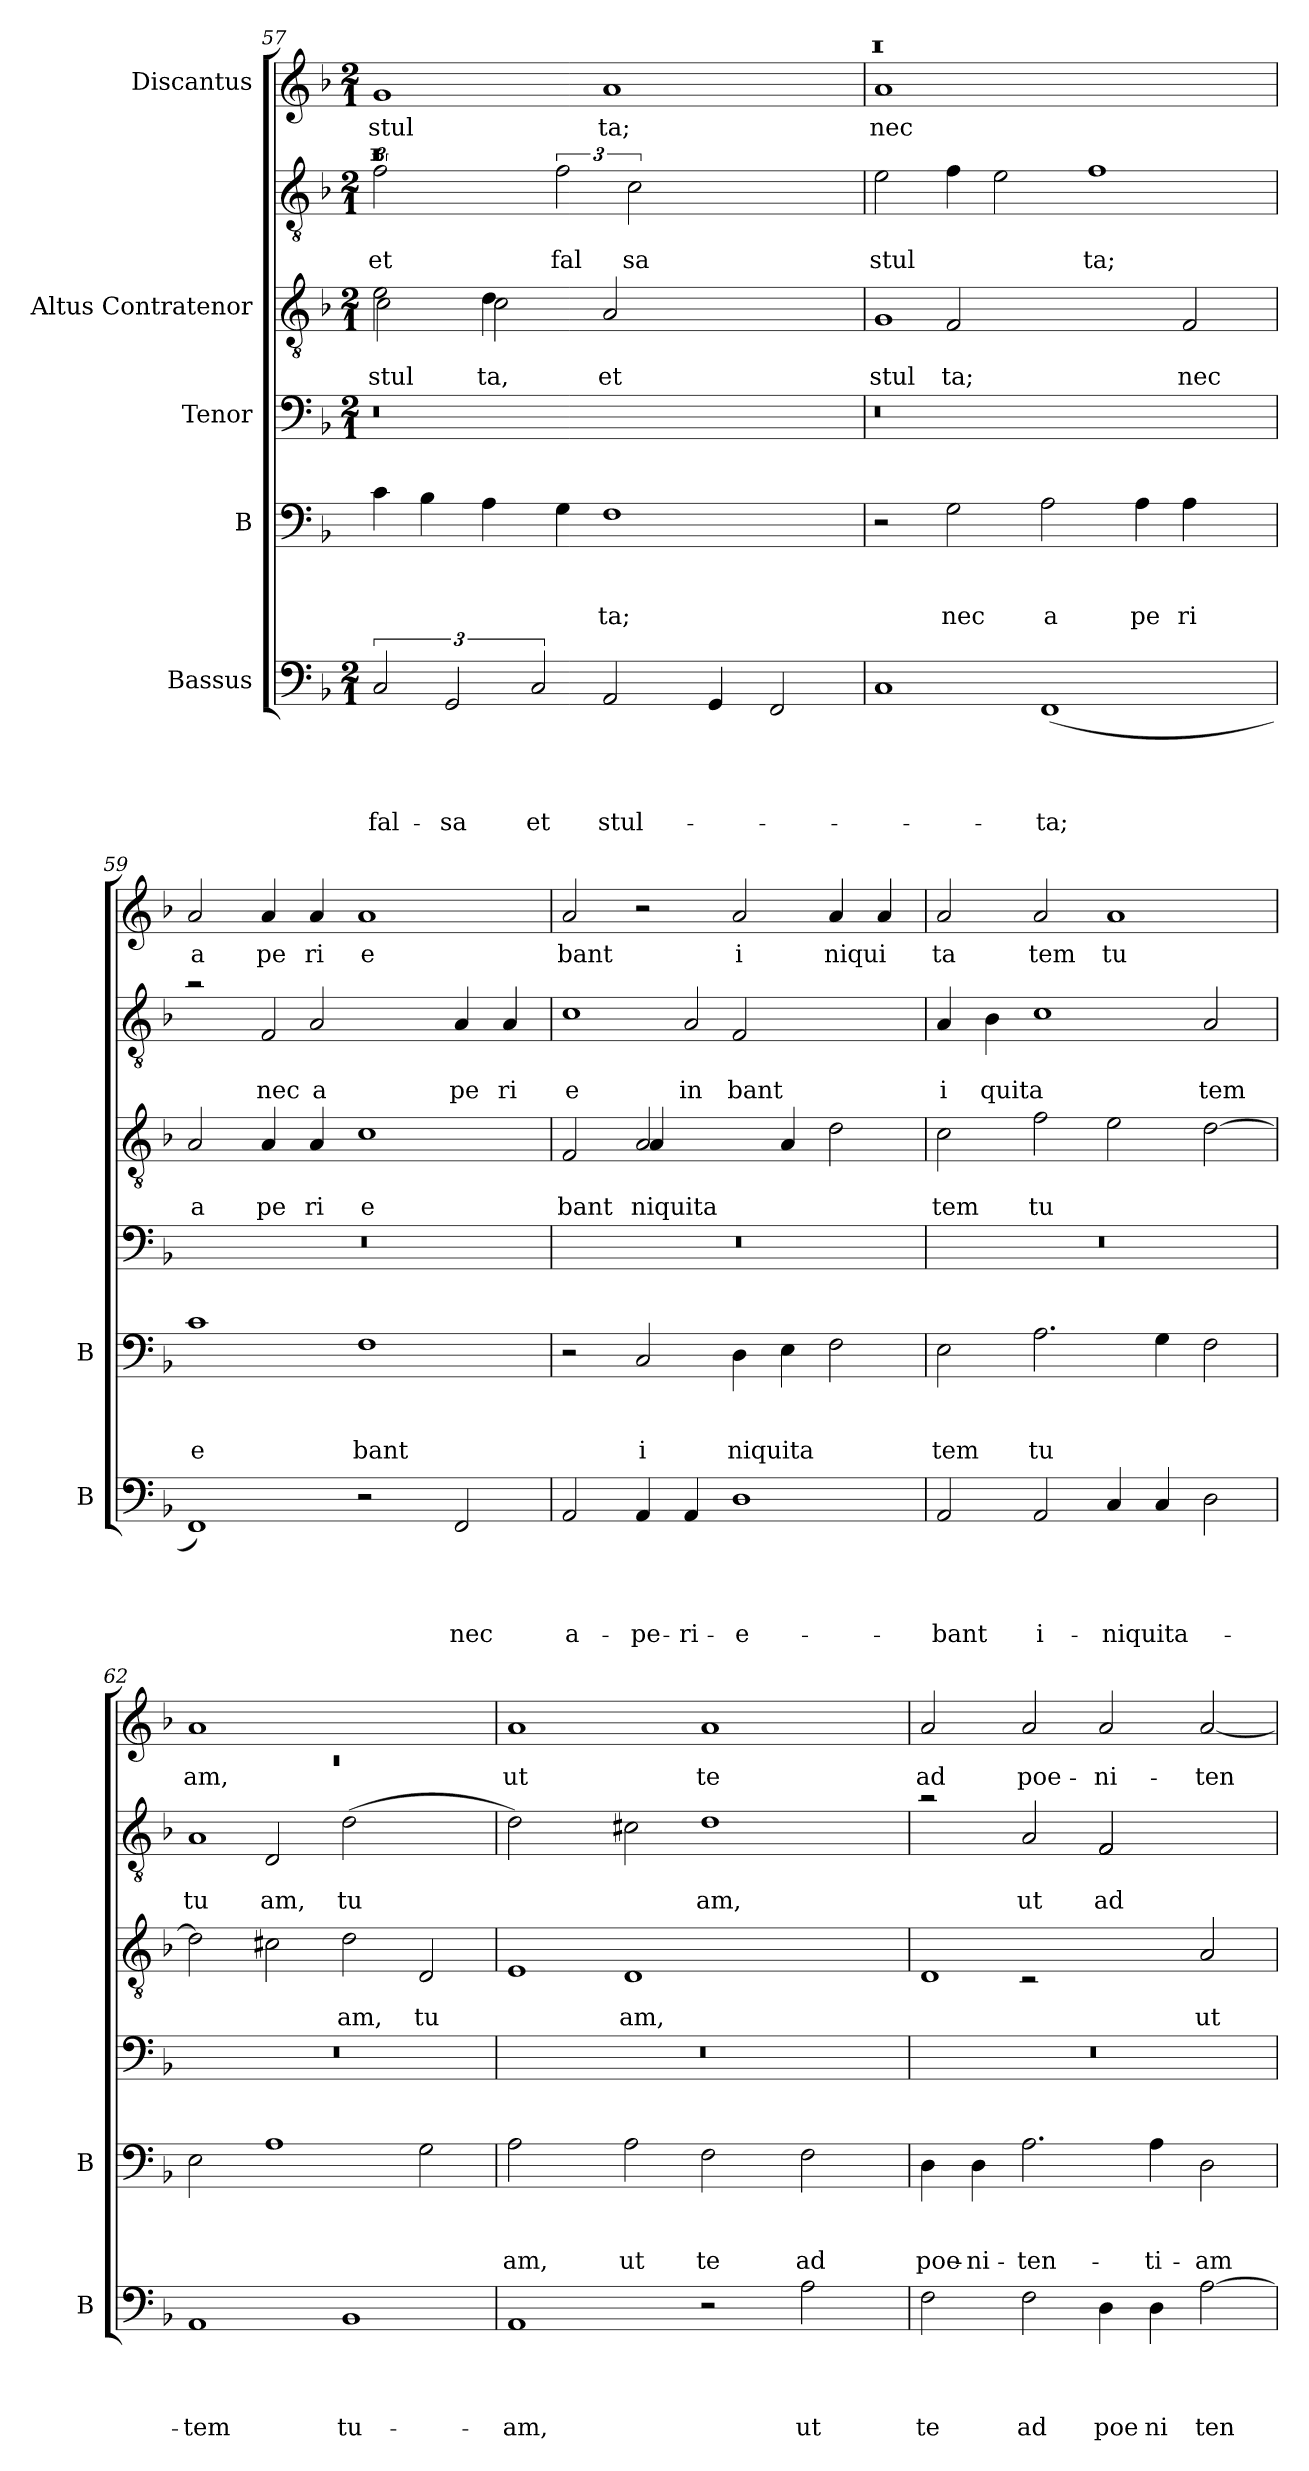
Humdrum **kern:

**kern	**text	**text	**text	**text	**kern	**text	**text	**text	**kern	**kern	**text	**text	**kern	**text	**text	**kern	**text
*part5	*part5	*part5	*part5	*part5	*part4	*part4	*part4	*part4	*part3	*part2	*part2	*part2	*part2	*part2	*part2	*part1	*part1
*staff6	*staff6	*staff6	*staff6	*staff6	*staff5	*staff5	*staff5	*staff5	*staff4	*staff3	*staff3	*staff3	*staff2	*staff2	*staff2	*staff1	*staff1
*I"Bassus	*	*	*	*	*I"B	*	*	*	*I"Tenor	*I"Altus Contratenor	*	*	*	*	*	*I"Discantus	*
*I'B	*	*	*	*	*I'B	*	*	*	*	*	*	*	*	*	*	*	*
!!LO:LB:g=z
*clefF4	*	*	*	*	*clefF4	*	*	*	*clefF4	*clefGv2	*	*	*clefGv2	*	*	*clefG2	*
*k[b-]	*	*	*	*	*k[b-]	*	*	*	*k[b-]	*k[b-]	*	*	*k[b-]	*	*	*k[b-]	*
*F:	*	*	*	*	*F:	*	*	*	*F:	*F:	*	*	*F:	*	*	*F:	*
*M2/1	*	*	*	*	*	*	*	*	*M2/1	*M2/1	*	*	*M2/1	*	*	*M2/1	*
=57	=57	=57	=57	=57	=57	=57	=57	=57	=57	=57	=57	=57	=57	=57	=57	=57	=57
!	!	!	!	!LO:LY:b	!	!	!	!	!	!	!	!LO:LY:b	!LO:N:vis=1	!	!LO:LY:b	!	!LO:LY:b
*	*	*	*	*	*	*	*	*	*	*^	*	*	*^	*	*	*	*
*	*	*	*	*	*	*	*	*	*	*	*	*	*	*	*^	*	*	*	*
3C/	.	.	.	fal-	4c\	.	.	.	0r	2e\	2c\	.	stul	0ra	2.ryy	3f\	.	et	1g	stul
.	.	.	.	.	4B-\	.	.	.	.	.	.	.	.	.	.	.	.	.	.	.
!	!	!	!	!LO:LY:b	!	!	!	!	!	!	!	!	!	!	!	!	!	!	!	!
3GG/	.	.	.	-sa	.	.	.	.	.	.	.	.	.	.	.	4ryy	.	.	.	.
!	!	!	!	!	!	!	!	!	!	!	!	!	!LO:LY:b	!	!	!	!	!	!	!
.	.	.	.	.	4A\	.	.	.	.	4d<\	2c\	.	ta,	.	.	.	.	.	.	.
.	.	.	.	.	.	.	.	.	.	.	.	.	.	.	.	3%5ryy	.	.	.	.
!	!	!	!	!LO:LY:b	!	!	!	!	!	!	!	!	!	!	!	!	!	!	!	!
3C/	.	.	.	et	.	.	.	.	.	.	.	.	.	.	.	.	.	.	.	.
!	!	!	!	!	!	!	!	!	!	!	!	!	!	!	!	!	!	!LO:LY:b	!	!
.	.	.	.	.	4G\	.	.	.	.	2.ryy	.	.	.	.	3f\	.	.	fal	.	.
!	!	!	!	!LO:LY:b	!	!	!	!LO:LY:b	!	!	!	!	!LO:LY:b	!	!	!	!	!	!	!LO:LY:b
2AA/	.	.	.	stul-	1F	.	.	-ta;	.	.	2A/	.	et	.	.	.	.	.	1a	ta;
!	!	!	!	!	!	!	!	!	!	!	!	!	!	!	!	!	!	!LO:LY:b	!	!
.	.	.	.	.	.	.	.	.	.	.	.	.	.	.	3c\	.	.	sa	.	.
.	.	.	.	.	.	.	.	.	.	.	.	.	.	.	4ryy	.	.	.	.	.
4GG</	.	.	.	.	.	.	.	.	.	2.ryy	2.ryy	.	.	.	.	.	.	.	.	.
.	.	.	.	.	.	.	.	.	.	.	.	.	.	.	12%7ryy	.	.	.	.	.
2FF/	.	.	.	.	.	.	.	.	.	.	.	.	.	.	.	.	.	.	.	.
.	.	.	.	.	4ryy	.	.	.	4ryy	.	.	.	.	4ryy	.	.	.	.	4ryy	.
*	*	*	*	*	*	*	*	*	*	*	*	*	*	*v	*v	*v	*	*	*	*
=58	=58	=58	=58	=58	=58	=58	=58	=58	=58	=58	=58	=58	=58	=58	=58	=58	=58	=58
!	!	!	!	!	!	!	!	!	!	!	!	!	!LO:LY:b	!	!	!LO:LY:b	!LO:N:vis=1	!LO:LY:b
*	*	*	*	*	*	*	*	*	*	*	*	*	*	*	*	*	*^	*
1C	.	.	.	.	2r	.	.	.	0r	1G	2ryy	.	stul	2e\	.	stul	0raa	1a	nec
!	!	!	!	!	!	!	!	!LO:LY:b	!	!	!	!	!LO:LY:b	!	!	!	!	!	!
.	.	.	.	.	2G\	.	.	nec	.	.	2F/	.	ta;	4f\	.	.	.	.	.
.	.	.	.	.	.	.	.	.	.	.	.	.	.	2e>\	.	.	.	.	.
!	!	!	!	!LO:LY:b	!	!	!	!LO:LY:b	!	!	!	!	!	!	!	!	!	!	!
(<1FF	.	.	.	-ta;	2A\	.	.	a	.	1ryy	2.ryy	.	.	.	.	.	.	4ryy	.
!	!	!	!	!	!	!	!	!	!	!	!	!	!	!	!	!LO:LY:b	!	!	!
.	.	.	.	.	.	.	.	.	.	.	.	.	.	1f	.	ta;	.	1ryy	.
!	!	!	!	!	!	!	!	!LO:LY:b	!	!	!	!	!	!	!	!	!	!	!
.	.	.	.	.	4A\	.	.	pe	.	.	.	.	.	.	.	.	.	.	.
!	!	!	!	!	!	!	!	!LO:LY:b	!	!	!	!	!LO:LY:b	!	!	!	!	!	!
.	.	.	.	.	4A\	.	.	ri	.	.	2F/	.	nec	.	.	.	.	.	.
4ryy	.	.	.	.	4ryy	.	.	.	4ryy	4ryy	.	.	.	.	.	.	4ryy	.	.
*	*	*	*	*	*	*	*	*	*	*v	*v	*	*	*	*	*	*v	*v	*
=59	=59	=59	=59	=59	=59	=59	=59	=59	=59	=59	=59	=59	=59	=59	=59	=59	=59
!	!	!	!	!	!	!	!	!LO:LY:b	!	!	!	!LO:LY:b	!	!	!	!	!LO:LY:b
*	*	*	*	*	*	*	*	*	*	*	*	*	*^	*	*	*	*
1FF)	.	.	.	.	1c	.	.	e	0r	2A/	.	a	2ra	2.ryy	.	.	2a/	a
!	!	!	!	!	!	!	!	!	!	!	!	!LO:LY:b	!	!	!	!LO:LY:b	!	!LO:LY:b
.	.	.	.	.	.	.	.	.	.	4A/	.	pe	2F/	.	.	nec	4a/	pe
!	!	!	!	!	!	!	!	!	!	!	!	!LO:LY:b	!	!	!	!LO:LY:b	!	!LO:LY:b
.	.	.	.	.	.	.	.	.	.	4A/	.	ri	.	2A/	.	a	4a/	ri
!	!	!	!	!	!	!	!	!LO:LY:b	!	!	!	!LO:LY:b	!	!	!	!	!	!LO:LY:b
2r	.	.	.	.	1F	.	.	bant	.	1c	.	e	1ryy	.	.	.	1a	e
.	.	.	.	.	.	.	.	.	.	.	.	.	.	4ryy	.	.	.	.
!	!	!	!	!LO:LY:b	!	!	!	!	!	!	!	!	!	!	!	!LO:LY:b	!	!
2FF/	.	.	.	nec	.	.	.	.	.	.	.	.	.	4A/	.	pe	.	.
!	!	!	!	!	!	!	!	!	!	!	!	!	!	!	!	!LO:LY:b	!	!
.	.	.	.	.	.	.	.	.	.	.	.	.	.	4A/	.	ri	.	.
=60	=60	=60	=60	=60	=60	=60	=60	=60	=60	=60	=60	=60	=60	=60	=60	=60	=60	=60
!	!	!	!	!LO:LY:b	!	!	!	!	!	!	!	!LO:LY:b	!	!	!	!LO:LY:b	!	!LO:LY:b
*	*	*	*	*	*	*	*	*	*	*^	*	*	*	*	*	*	*	*
2AA/	.	.	.	a-	2r	.	.	.	0r	2F/	2ryy	.	bant	1c	2.ryy	.	e	2a/	bant
!	!	!	!	!LO:LY:b	!	!	!	!LO:LY:b	!	!	!	!	!LO:LY:b	!	!	!	!	!	!
!	!	!	!	!	!	!	!	!	!	!	!	!	!LO:LY:b	!	!	!	!	!	!
4AA/	.	.	.	-pe-	2C/	.	.	i	.	2A/	4A/	.	niquita	.	.	.	.	2r	.
!	!	!	!	!LO:LY:b	!	!	!	!	!	!	!	!	!	!	!	!	!LO:LY:b	!	!
4AA/	.	.	.	-ri-	.	.	.	.	.	.	2ryy	.	.	.	2A/	.	in	.	.
!	!	!	!	!LO:LY:b	!	!	!	!LO:LY:b	!	!	!	!	!	!	!	!	!LO:LY:b	!	!LO:LY:b
1D	.	.	.	-e-	4D\	.	.	niquita	.	1ryy	.	.	.	2F/	.	.	bant	2a/	i
.	.	.	.	.	4E\	.	.	.	.	.	4A/	.	.	.	2ryy	.	.	.	.
!	!	!	!	!	!	!	!	!	!	!	!	!	!	!	!	!	!	!	!LO:LY:b
.	.	.	.	.	2F\	.	.	.	.	.	2d\	.	.	2ryy	.	.	.	4a/	niqui
.	.	.	.	.	.	.	.	.	.	.	.	.	.	.	4ryy	.	.	4a/	.
*	*	*	*	*	*	*	*	*	*	*v	*v	*	*	*	*	*	*	*	*
=61	=61	=61	=61	=61	=61	=61	=61	=61	=61	=61	=61	=61	=61	=61	=61	=61	=61	=61
!	!	!	!	!LO:LY:b	!	!	!	!LO:LY:b	!	!	!	!LO:LY:b	!	!	!	!LO:LY:b	!	!LO:LY:b
*	*	*	*	*	*	*	*	*	*	*	*	*	*v	*v	*	*	*	*
2AA/	.	.	.	-bant	2E\	.	.	tem	0r	2c\	.	tem	4A/	.	i	2a/	ta
!	!	!	!	!	!	!	!	!	!	!	!	!	!	!	!LO:LY:b	!	!
.	.	.	.	.	.	.	.	.	.	.	.	.	4B-\	.	quita	.	.
!	!	!	!	!LO:LY:b	!	!	!	!LO:LY:b	!	!	!	!LO:LY:b	!	!	!	!	!LO:LY:b
2AA/	.	.	.	i-	2.A\	.	.	tu	.	2f\	.	tu	1c	.	.	2a/	tem
!	!	!	!	!LO:LY:b	!	!	!	!	!	!	!	!	!	!	!	!	!LO:LY:b
4C/	.	.	.	-niquita-	.	.	.	.	.	2e\	.	.	.	.	.	1a	tu
4C/	.	.	.	.	4G\	.	.	.	.	.	.	.	.	.	.	.	.
!	!	!	!	!	!	!	!	!	!	!	!	!	!	!	!LO:LY:b	!	!
2D\	.	.	.	.	2F\	.	.	.	.	[>2d\	.	.	2A/	.	tem	.	.
=62	=62	=62	=62	=62	=62	=62	=62	=62	=62	=62	=62	=62	=62	=62	=62	=62	=62
*	*	*	*	*	*	*	*	*	*	*	*	*	*	*	*	*^	*
!	!	!	!	!LO:LY:b	!	!	!	!	!	!	!	!	!	!	!LO:LY:b	!	!LO:N:vis=1	!LO:LY:b
*	*	*	*	*	*	*	*	*	*	*	*	*	*^	*	*	*	*	*
1AA	.	.	.	-tem	2E\	.	.	.	0r	2d\]	.	.	1A	2ryy	.	tu	1a	0rc	am,
!	!	!	!	!	!	!	!	!	!	!	!	!	!	!	!	!LO:LY:b	!	!	!
.	.	.	.	.	1A	.	.	.	.	2c#\	.	.	.	2D/	.	am,	.	.	.
!	!	!	!	!LO:LY:b	!	!	!	!	!	!	!	!LO:LY:b	!	!	!	!LO:LY:b	!	!	!
1BB-	.	.	.	tu-	.	.	.	.	.	2d\	.	am,	2ryy	(>2d\	.	tu	1ryy	.	.
!	!	!	!	!	!	!	!	!	!	!	!	!LO:LY:b	!	!	!	!	!	!	!
.	.	.	.	.	2G\	.	.	.	.	2D/	.	tu	2ryy	2ryy	.	.	.	.	.
*	*	*	*	*	*	*	*	*	*	*	*	*	*	*	*	*	*v	*v	*
!!LO:LB:g=z
=63	=63	=63	=63	=63	=63	=63	=63	=63	=63	=63	=63	=63	=63	=63	=63	=63	=63	=63
!	!	!	!	!LO:LY:b	!	!	!	!LO:LY:b	!	!	!	!	!	!	!	!	!	!LO:LY:b
*	*	*	*	*	*	*	*	*	*	*^	*	*	*	*	*	*	*	*
1AA	.	.	.	-am,	2A\	.	.	am,	0r	1E	2ryy	.	.	4ryy	2d\)	.	.	1a	ut
.	.	.	.	.	.	.	.	.	.	.	.	.	.	16.ryy	.	.	.	.	.
.	.	.	.	.	.	.	.	.	.	.	.	.	.	1ryy	.	.	.	.	.
!	!	!	!	!	!	!	!	!LO:LY:b	!	!	!	!	!LO:LY:b	!	!	!	!	!	!
.	.	.	.	.	2A\	.	.	ut	.	.	1D	.	am,	.	2c#\	.	.	.	.
!	!	!	!	!	!	!	!	!LO:LY:b	!	!	!	!	!	!	!	!	!LO:LY:b	!	!LO:LY:b
2r	.	.	.	.	2F\	.	.	te	.	2ryy	.	.	.	.	1d	.	am,	1a	te
.	.	.	.	.	.	.	.	.	.	.	.	.	.	2ryy	.	.	.	.	.
!	!	!	!	!LO:LY:b	!	!	!	!LO:LY:b	!	!	!	!	!	!	!	!	!	!	!
2A\	.	.	.	ut	2F\	.	.	ad	.	2ryy	2ryy	.	.	.	.	.	.	.	.
.	.	.	.	.	.	.	.	.	.	.	.	.	.	8ryy	.	.	.	.	.
.	.	.	.	.	.	.	.	.	.	.	.	.	.	32ryy	.	.	.	.	.
=64	=64	=64	=64	=64	=64	=64	=64	=64	=64	=64	=64	=64	=64	=64	=64	=64	=64	=64	=64
!	!	!	!	!LO:LY:b	!	!	!	!LO:LY:b	!	!	!	!	!	!	!	!	!	!	!LO:LY:b
2F\	.	.	.	te	4D\	.	.	poe-	0r	1D	2ryy	.	.	2ra	1ryy	.	.	2a/	ad
!	!	!	!	!	!	!	!	!LO:LY:b	!	!	!	!	!	!	!	!	!	!	!
.	.	.	.	.	4D\	.	.	-ni-	.	.	.	.	.	.	.	.	.	.	.
!	!	!	!	!LO:LY:b	!	!	!	!LO:LY:b	!	!	!	!	!	!	!	!	!LO:LY:b	!	!LO:LY:b
2F\	.	.	.	ad	2.A\	.	.	-ten-	.	.	2rC	.	.	2A/	.	.	ut	2a/	poe-
!	!	!	!	!LO:LY:b	!	!	!	!	!	!	!	!	!	!	!	!	!LO:LY:b	!	!
!	!	!	!	!	!	!	!	!	!	!	!	!	!	!	!	!	!LO:LY:b	!	!LO:LY:b
4D\	.	.	.	poe	.	.	.	.	.	1ryy	2ryy	.	.	2F/	2F/	.	ad	2a/	-ni-
!	!	!	!	!LO:LY:b	!	!	!	!LO:LY:b	!	!	!	!	!	!	!	!	!	!	!
4D\	.	.	.	ni	4A\	.	.	-ti-	.	.	.	.	.	.	.	.	.	.	.
!	!	!	!	!LO:LY:b	!	!	!	!LO:LY:b	!	!	!	!	!LO:LY:b	!	!	!	!	!	!LO:LY:b
[>2A\	.	.	.	ten	2D\	.	.	-am	.	.	2A/	.	ut	2ryy	2ryy	.	.	[<2a/	-ten-
*	*	*	*	*	*	*	*	*	*	*v	*v	*	*	*	*	*	*	*	*
*	*	*	*	*	*	*	*	*	*	*	*	*	*v	*v	*	*	*	*
=	=	=	=	=	=	=	=	=	=	=	=	=	=	=	=	=	=
*-	*-	*-	*-	*-	*-	*-	*-	*-	*-	*-	*-	*-	*-	*-	*-	*-	*-
